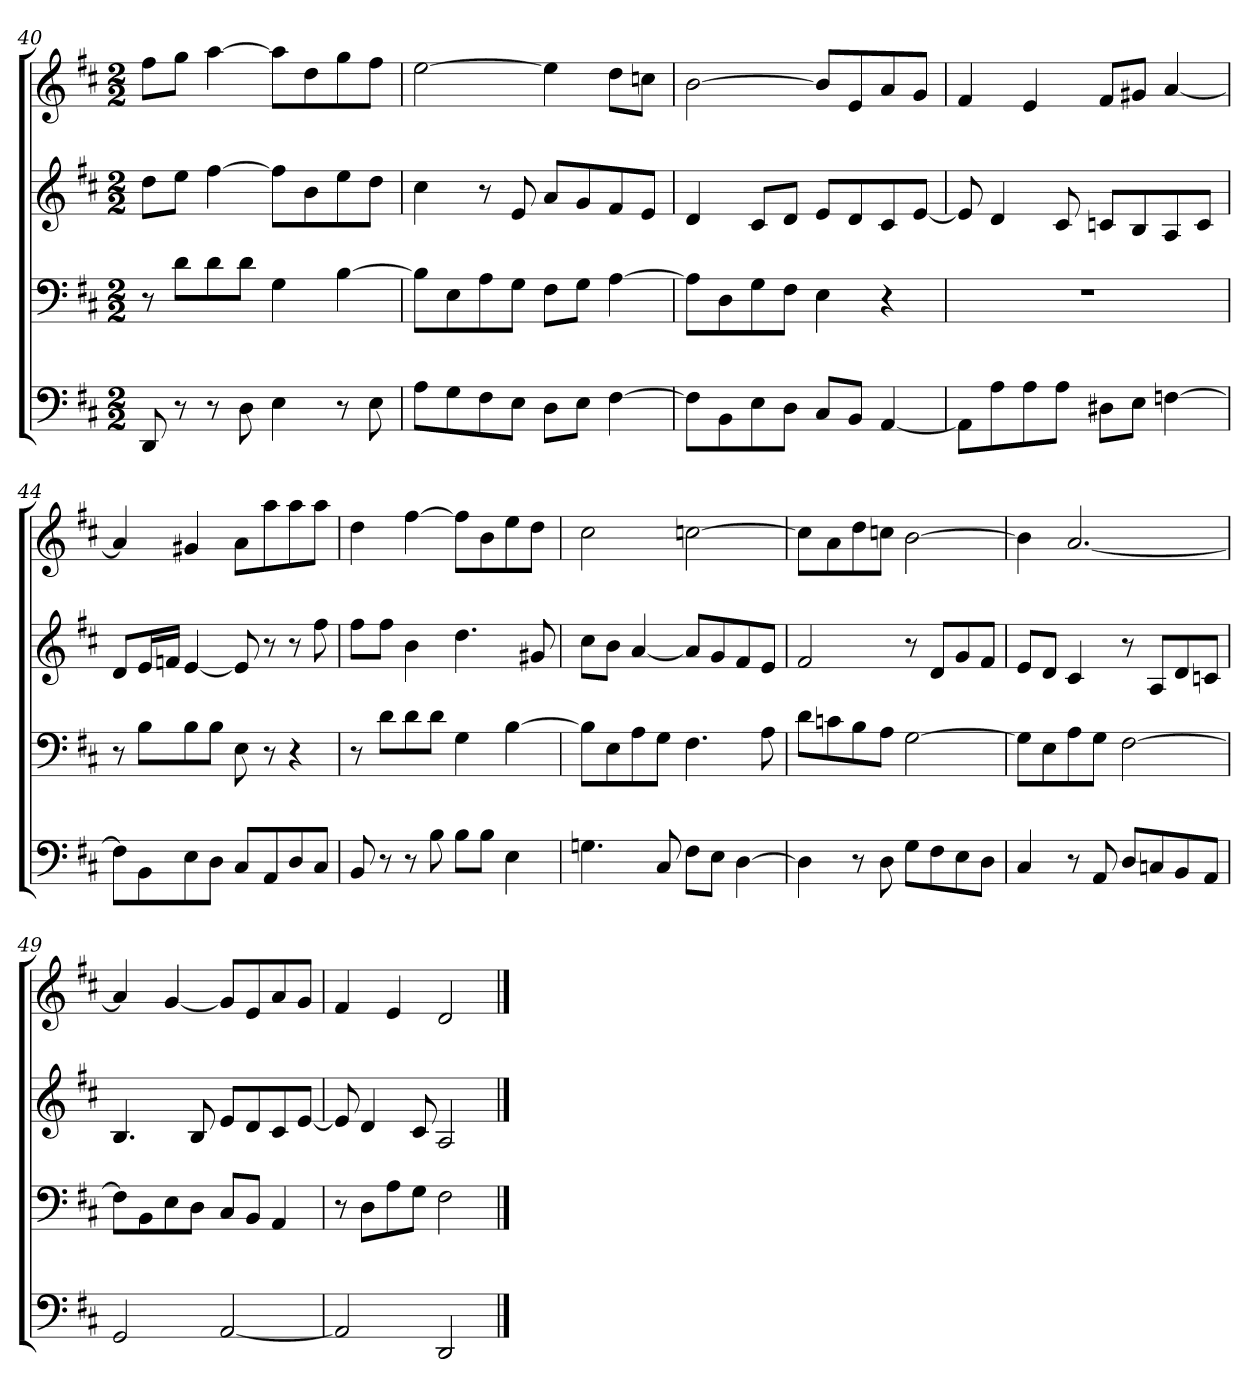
**kern	**kern	**kern	**kern
*part4	*part3	*part2	*part1
*staff4	*staff3	*staff2	*staff1
*clefF4	*clefF4	*clefG2	*clefG2
*k[f#c#]	*k[f#c#]	*k[f#c#]	*k[f#c#]
*D:	*D:	*D:	*D:
*M2/2	*M2/2	*M2/2	*M2/2
=40	=40	=40	=40
8DD	8r	8dd\L	8ff#\L
8r	8d\L	8ee\J	8gg\J
8r	8d\	[4ff#	[4aa
8D	8d\J	.	.
4E	4G	8ff#\L]	8aa\L]
.	.	8b\	8dd\
8r	[4B	8ee\	8gg\
8E	.	8dd\J	8ff#\J
=41	=41	=41	=41
8A\L	8B\L]	4cc#	[2ee
8G\	8E\	.	.
8F#\	8A\	8r	.
8E\J	8G\J	8e	.
8D\L	8F#\L	8a/L	4ee]
8E\J	8G\J	8g/	.
[4F#	[4A	8f#/	8dd\L
.	.	8e/J	8ccn\J
=42	=42	=42	=42
8F#\L]	8A\L]	4d	[2b
8BB\	8D\	.	.
8E\	8G\	8c#/L	.
8D\J	8F#\J	8d/J	.
8C#/L	4E	8e/L	8b/L]
8BB/J	.	8d/	8e/
[4AA	4r	8c#/	8a/
.	.	[8e/J	8g/J
=43	=43	=43	=43
8AA\L]	1r	8e]	4f#
8A\	.	4d	.
8A\	.	.	4e
8A\J	.	8c#	.
8D#X\L	.	8cn/L	8f#/L
8E\J	.	8B/	8g#X/J
[4Fn	.	8A/	[4a
.	.	8c/J	.
=44	=44	=44	=44
8F\L]	8r	8d/L	4a]
8BB\	8B\L	16e/L	.
.	.	16fn/JJ	.
8E\	8B\	[4e	4g#X
8D\J	8B\J	.	.
8C#/L	8E	8e]	8a\L
8AA/	8r	8r	8aa\
8D/	4r	8r	8aa\
8C#/J	.	8ff#	8aa\J
=45	=45	=45	=45
8BB	8r	8ff#\L	4dd
8r	8d\L	8ff#\J	.
8r	8d\	4b	[4ff#
8B	8d\J	.	.
8B\L	4G	4.dd	8ff#\L]
8B\J	.	.	8b\
4E	[4B	.	8ee\
.	.	8g#X	8dd\J
=46	=46	=46	=46
4.Gn	8B\L]	8cc#\L	2cc#
.	8E\	8b\J	.
.	8A\	[4a	.
8C#	8G\J	.	.
8F#\L	4.F#	8a/L]	[2ccn
8E\J	.	8g/	.
[4D	.	8f#/	.
.	8A	8e/J	.
=47	=47	=47	=47
4D]	8d\L	2f#	8cc\L]
.	8cn\	.	8a\
8r	8B\	.	8dd\
8D	8A\J	.	8ccn\J
8G\L	[2G	8r	[2b
8F#\	.	8d/L	.
8E\	.	8g/	.
8D\J	.	8f#/J	.
=48	=48	=48	=48
4C#	8G\L]	8e/L	4b]
.	8E\	8d/J	.
8r	8A\	4c#	[2.a
8AA	8G\J	.	.
8D/L	[2F#	8r	.
8Cn/	.	8A/L	.
8BB/	.	8d/	.
8AA/J	.	8cn/J	.
=49	=49	=49	=49
*	*^	*	*
2GG	8F#\L]	1ryy	4.B	4a]
.	8BB\	.	.	.
.	8E\	.	.	[4g
.	8D\J	.	8B	.
[2AA	8C#/L	.	8e/L	8g/L]
.	8BB/J	.	8d/	8e/
.	4AA	.	8c#/	8a/
.	.	.	[8e/J	8g/J
*	*v	*v	*	*
=50	=50	=50	=50
2AA]	8r	8e]	4f#
.	8D\L	4d	.
.	8A\	.	4e
.	8G\J	8c#	.
2DD	2F#	2A	2d
==	==	==	==
*-	*-	*-	*-
